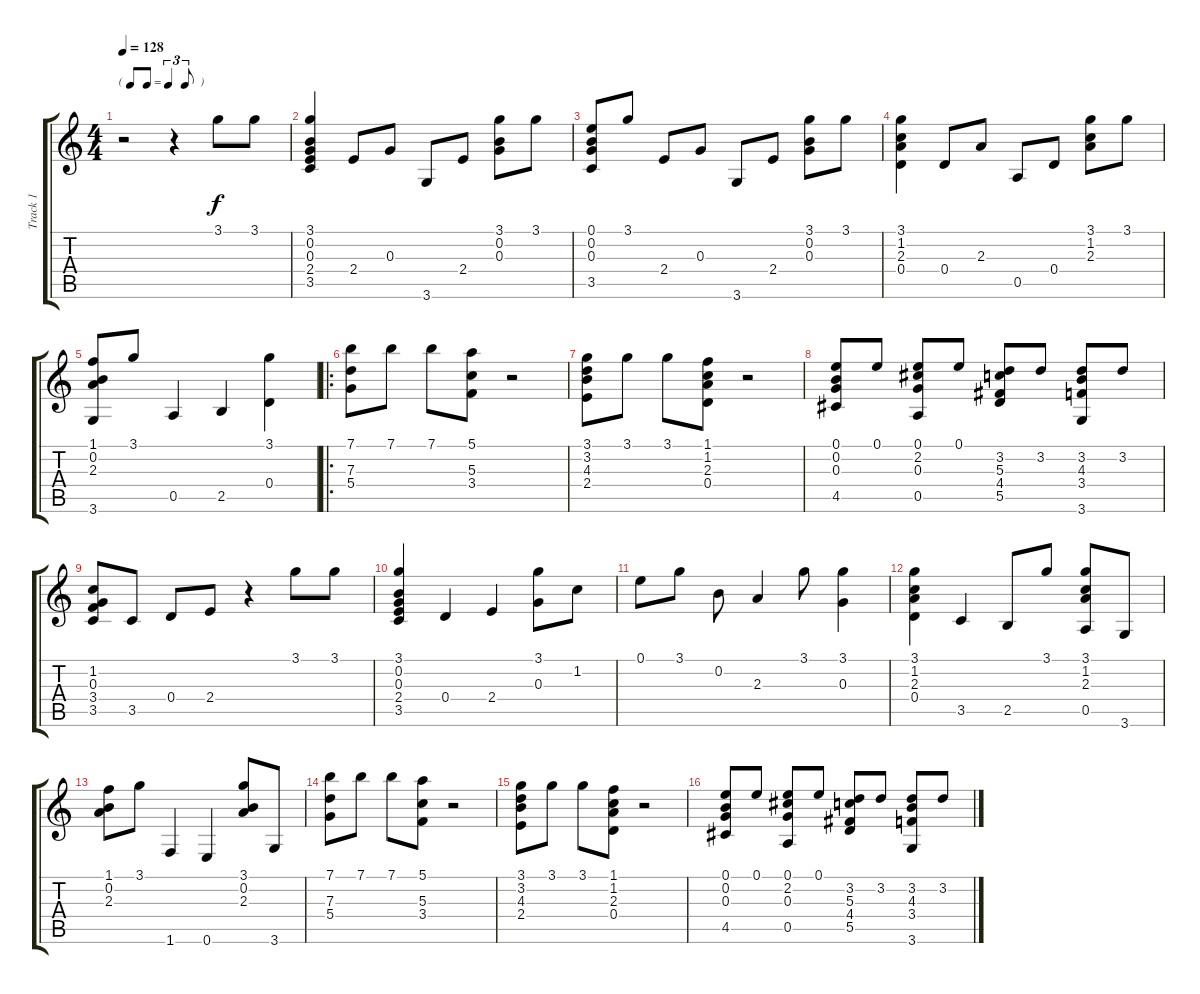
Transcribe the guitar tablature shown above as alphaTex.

\track ("Track 1" "Track 1") {instrument acousticguitarnylon}
\staff {score tabs}
\tuning (E4 B3 G3 D3 A2 E2) {hide}
\ts (4 4)
\tf triplet8th
\tempo 128
\clef g2
\ks c
r.2{dy f instrument acousticguitarnylon} r.4 3.1.8 3.1.8 |
(3.1 0.2 0.3 2.4 3.5).4 2.4.8 0.3.8 3.6.8 2.4.8 (3.1 0.2 0.3).8 3.1.8 |
(0.1 0.2 0.3 3.5).8 3.1.8 2.4.8 0.3.8 3.6.8 2.4.8 (3.1 0.2 0.3).8 3.1.8 |
(3.1 1.2 2.3 0.4).4 0.4.8 2.3.8 0.5.8 0.4.8 (3.1 1.2 2.3).8 3.1.8 |
(1.1 0.2 2.3 3.6).8 3.1.8 0.5.4 2.5.4 (3.1 0.4).4 |
\ro
(7.1 7.3 5.4).8 7.1.8 7.1.8 (5.1 5.3 3.4).8 r.2 |
(3.1 3.2 4.3 2.4).8 3.1.8 3.1.8 (1.1 1.2 2.3 0.4).8 r.2 |
(0.1 0.2 0.3 4.5).8 0.1.8 (0.1 2.2 0.3 0.5).8 0.1.8 (3.2 5.3 4.4 5.5).8 3.2.8 (3.2 4.3 3.4 3.6).8 3.2.8 |
(1.2 0.3 3.4 3.5).8 3.5.8 0.4.8 2.4.8 r.4 3.1.8 3.1.8 |
(3.1 0.2 0.3 2.4 3.5).4 0.4.4 2.4.4 (3.1 0.3).8 1.2.8 |
0.1.8 3.1.8 0.2.8 2.3.4 3.1.8 (3.1 0.3).4 |
(3.1 1.2 2.3 0.4).4 3.5.4 2.5.8 3.1.8 (3.1 1.2 2.3 0.5).8 3.6.8 |
(1.1 0.2 2.3).8 3.1.8 1.6.4 0.6.4 (3.1 0.2 2.3).8 3.6.8 |
(7.1 7.3 5.4).8 7.1.8 7.1.8 (5.1 5.3 3.4).8 r.2 |
(3.1 3.2 4.3 2.4).8 3.1.8 3.1.8 (1.1 1.2 2.3 0.4).8 r.2 |
(0.1 0.2 0.3 4.5).8 0.1.8 (0.1 2.2 0.3 0.5).8 0.1.8 (3.2 5.3 4.4 5.5).8 3.2.8 (3.2 4.3 3.4 3.6).8 3.2.8
